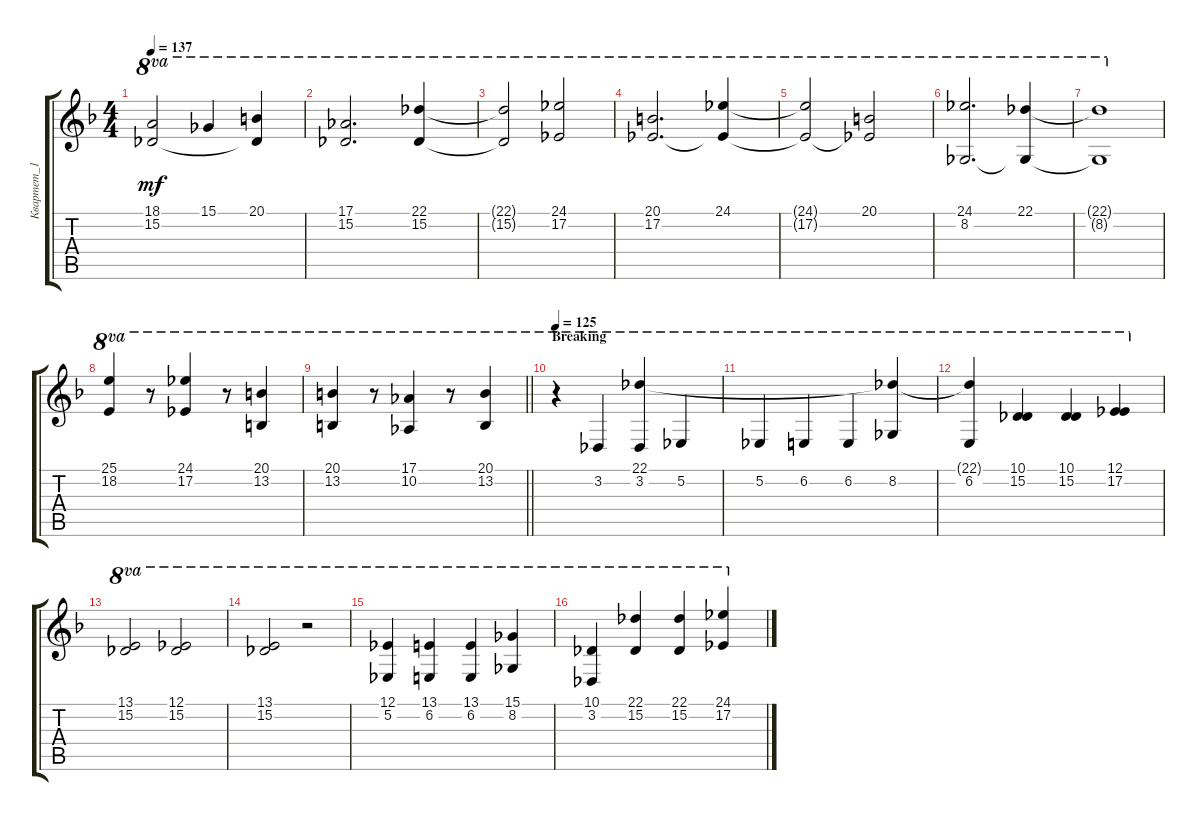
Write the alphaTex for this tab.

\track ("Квартет_1" "Квартет_1") {instrument stringensemble2}
\staff {score tabs}
\tuning (Eb4 Bb3 Gb3 Db3 Ab2 Db2) {hide}
\ts (4 4)
\tempo 137
\clef g2
\ks dminor
(18.1{t} 15.2{t}).2{ot 8va dy mf} 15.1.4{ot 8va} (20.1 15.2{t}).4{ot 8va} |
(17.1 15.2).2{d ot 8va} (22.1 15.2).4{ot 8va} |
(22.1{t} 15.2{t}).2{ot 8va} (24.1 17.2).2{ot 8va} |
(20.1 17.2).2{d ot 8va} (24.1 17.2{t}).4{ot 8va} |
(24.1{t} 17.2{t}).2{ot 8va} (20.1 17.2{t}).2{ot 8va} |
(24.1 8.2).2{d ot 8va} (22.1 8.2{t}).4{ot 8va} |
(22.1{t} 8.2{t}).1{ot 8va} |
(25.1 18.2).4{ot 8va} r.8{ot 8va} (24.1 17.2).4{ot 8va} r.8{ot 8va} (20.1 13.2).4{ot 8va} |
\barLineRight lightlight
(20.1 13.2).4{ot 8va} r.8{ot 8va} (17.1 10.2).4{ot 8va} r.8{ot 8va} (20.1 13.2).4{ot 8va} |
\section ("" "Breaking")
\tempo 125
r.4{ot 8va} 3.2.4{ot 8va} (22.1 3.2).4{ot 8va} 5.2.4{ot 8va} |
5.2.4{ot 8va} 6.2.4{ot 8va} 6.2.4{ot 8va} (22.1{t} 8.2).4{ot 8va} |
(22.1{t} 6.2).4{ot 8va} (10.1 15.2).4{ot 8va} (10.1 15.2).4{ot 8va} (12.1 17.2).4{ot 8va} |
(13.1 15.2).2{ot 8va} (12.1 15.2).2{ot 8va} |
(13.1 15.2).2{ot 8va} r.2{ot 8va} |
(12.1 5.2).4{ot 8va} (13.1 6.2).4{ot 8va} (13.1 6.2).4{ot 8va} (15.1 8.2).4{ot 8va} |
(10.1 3.2).4{ot 8va} (22.1 15.2).4{ot 8va} (22.1 15.2).4{ot 8va} (24.1 17.2).4{ot 8va}
